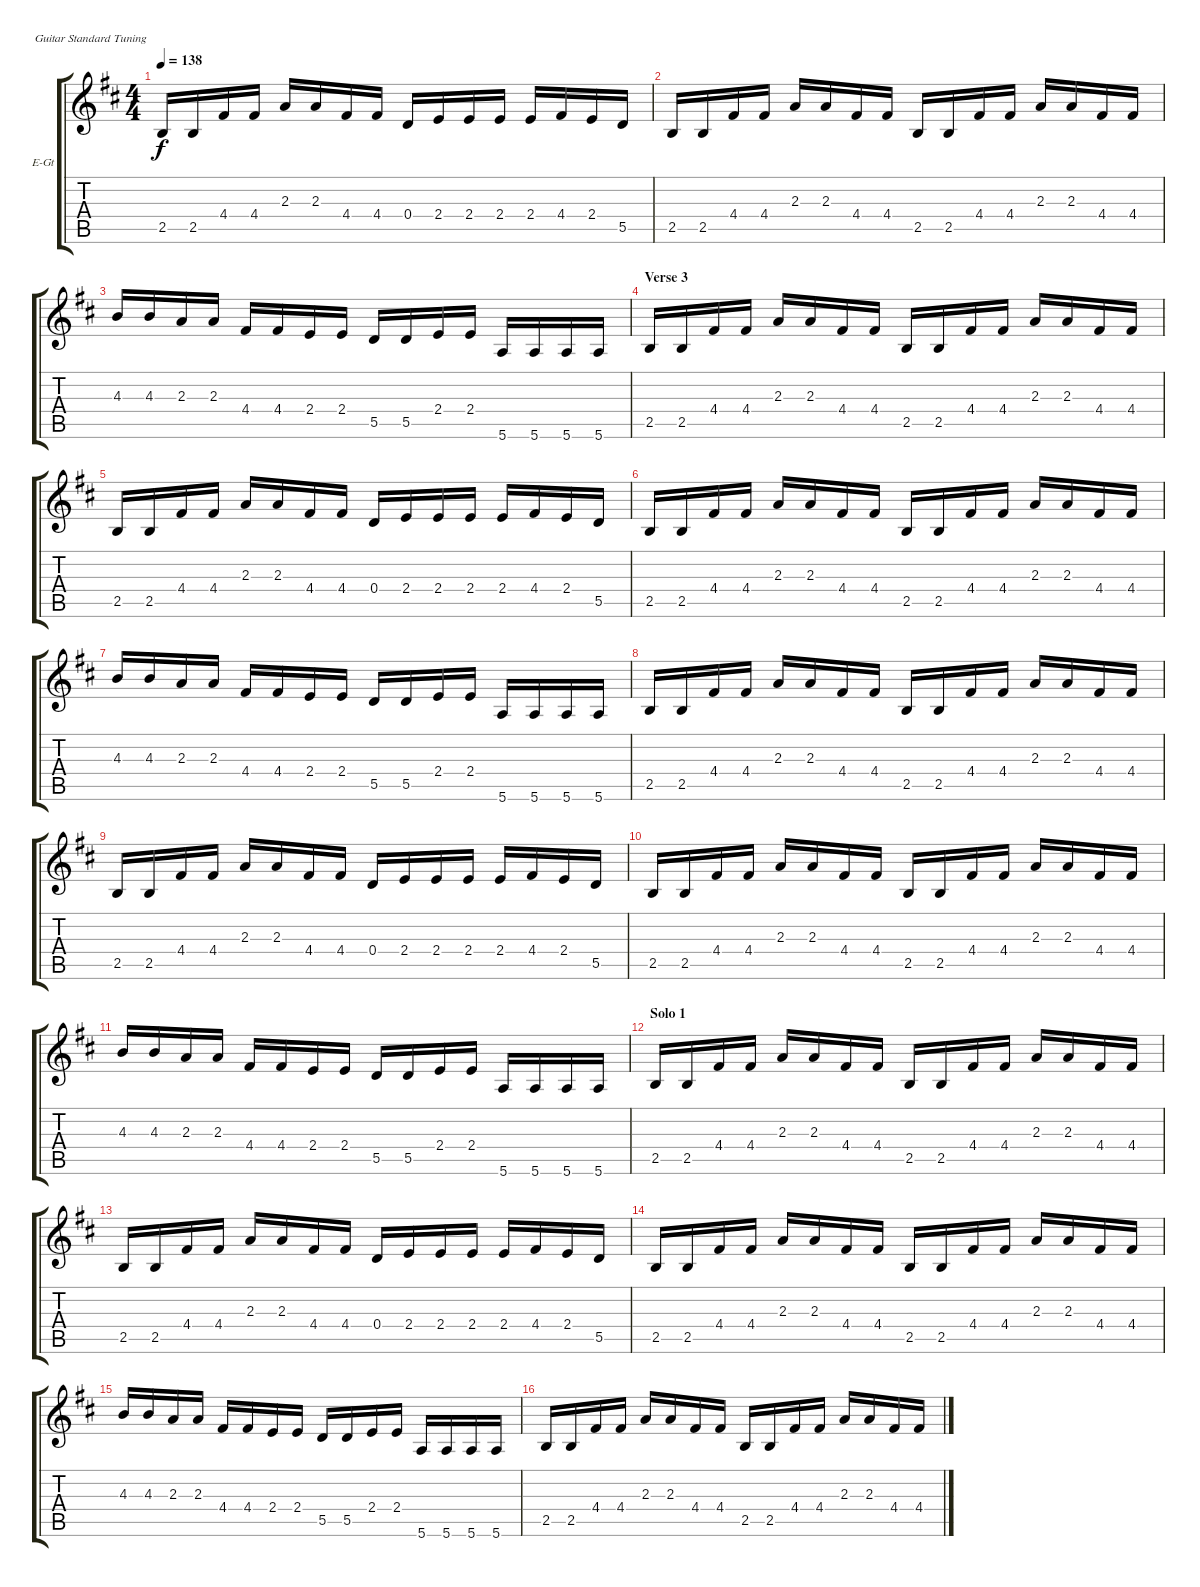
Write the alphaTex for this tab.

\defaultSystemsLayout 4
\bracketExtendMode groupsimilarinstruments
\firstSystemTrackNameOrientation horizontal
\otherSystemsTrackNameOrientation horizontal
\track ("Electric Guitar" "E-Gt") {instrument distortionguitar}
\staff {score tabs}
\tuning (E4 B3 G3 D3 A2 E2)
\ts (4 4)
\tempo 138
\clef g2
\ks d
2.5.16{dy f} 2.5.16 4.4.16 4.4.16 2.3.16 2.3.16 4.4.16 4.4.16 0.4.16 2.4.16 2.4.16 2.4.16 2.4.16 4.4.16 2.4.16 5.5.16 |
2.5.16 2.5.16 4.4.16 4.4.16 2.3.16 2.3.16 4.4.16 4.4.16 2.5.16 2.5.16 4.4.16 4.4.16 2.3.16 2.3.16 4.4.16 4.4.16 |
4.3.16 4.3.16 2.3.16 2.3.16 4.4.16 4.4.16 2.4.16 2.4.16 5.5.16 5.5.16 2.4.16 2.4.16 5.6.16 5.6.16 5.6.16 5.6.16 |
\section ("" "Verse 3")
2.5.16 2.5.16 4.4.16 4.4.16 2.3.16 2.3.16 4.4.16 4.4.16 2.5.16 2.5.16 4.4.16 4.4.16 2.3.16 2.3.16 4.4.16 4.4.16 |
2.5.16 2.5.16 4.4.16 4.4.16 2.3.16 2.3.16 4.4.16 4.4.16 0.4.16 2.4.16 2.4.16 2.4.16 2.4.16 4.4.16 2.4.16 5.5.16 |
2.5.16 2.5.16 4.4.16 4.4.16 2.3.16 2.3.16 4.4.16 4.4.16 2.5.16 2.5.16 4.4.16 4.4.16 2.3.16 2.3.16 4.4.16 4.4.16 |
4.3.16 4.3.16 2.3.16 2.3.16 4.4.16 4.4.16 2.4.16 2.4.16 5.5.16 5.5.16 2.4.16 2.4.16 5.6.16 5.6.16 5.6.16 5.6.16 |
2.5.16 2.5.16 4.4.16 4.4.16 2.3.16 2.3.16 4.4.16 4.4.16 2.5.16 2.5.16 4.4.16 4.4.16 2.3.16 2.3.16 4.4.16 4.4.16 |
2.5.16 2.5.16 4.4.16 4.4.16 2.3.16 2.3.16 4.4.16 4.4.16 0.4.16 2.4.16 2.4.16 2.4.16 2.4.16 4.4.16 2.4.16 5.5.16 |
2.5.16 2.5.16 4.4.16 4.4.16 2.3.16 2.3.16 4.4.16 4.4.16 2.5.16 2.5.16 4.4.16 4.4.16 2.3.16 2.3.16 4.4.16 4.4.16 |
4.3.16 4.3.16 2.3.16 2.3.16 4.4.16 4.4.16 2.4.16 2.4.16 5.5.16 5.5.16 2.4.16 2.4.16 5.6.16 5.6.16 5.6.16 5.6.16 |
\section ("" "Solo 1")
2.5.16 2.5.16 4.4.16 4.4.16 2.3.16 2.3.16 4.4.16 4.4.16 2.5.16 2.5.16 4.4.16 4.4.16 2.3.16 2.3.16 4.4.16 4.4.16 |
2.5.16 2.5.16 4.4.16 4.4.16 2.3.16 2.3.16 4.4.16 4.4.16 0.4.16 2.4.16 2.4.16 2.4.16 2.4.16 4.4.16 2.4.16 5.5.16 |
2.5.16 2.5.16 4.4.16 4.4.16 2.3.16 2.3.16 4.4.16 4.4.16 2.5.16 2.5.16 4.4.16 4.4.16 2.3.16 2.3.16 4.4.16 4.4.16 |
4.3.16 4.3.16 2.3.16 2.3.16 4.4.16 4.4.16 2.4.16 2.4.16 5.5.16 5.5.16 2.4.16 2.4.16 5.6.16 5.6.16 5.6.16 5.6.16 |
2.5.16 2.5.16 4.4.16 4.4.16 2.3.16 2.3.16 4.4.16 4.4.16 2.5.16 2.5.16 4.4.16 4.4.16 2.3.16 2.3.16 4.4.16 4.4.16
